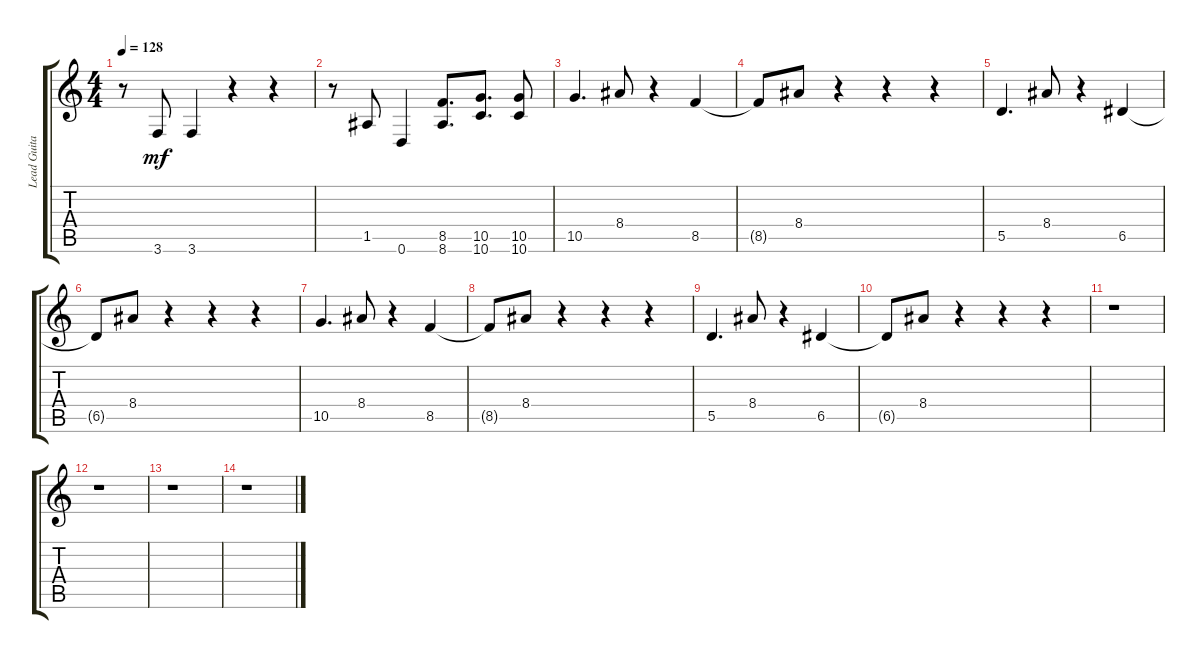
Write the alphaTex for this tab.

\track ("Lead Guitar" "Lead Guita") {instrument distortionguitar}
\staff {score tabs}
\tuning (D4 A3 G3 D3 A2 D2) {hide}
\ts (4 4)
\tempo 128
\clef g2
\ks c
r.8{dy mf} 3.6.8 3.6.4 r.4 r.4 |
r.8 1.5.8 0.6.4 (8.5 8.6).8{d} (10.5 10.6).8{d} (10.5 10.6).8 |
10.5.4{d} 8.4.8 r.4 8.5.4 |
8.5{t}.8 8.4.8 r.4 r.4 r.4 |
5.5.4{d} 8.4.8 r.4 6.5.4 |
6.5{t}.8 8.4.8 r.4 r.4 r.4 |
10.5.4{d} 8.4.8 r.4 8.5.4 |
8.5{t}.8 8.4.8 r.4 r.4 r.4 |
5.5.4{d} 8.4.8 r.4 6.5.4 |
6.5{t}.8 8.4.8 r.4 r.4 r.4 |
r.1 |
r.1 |
r.1 |
r.1
